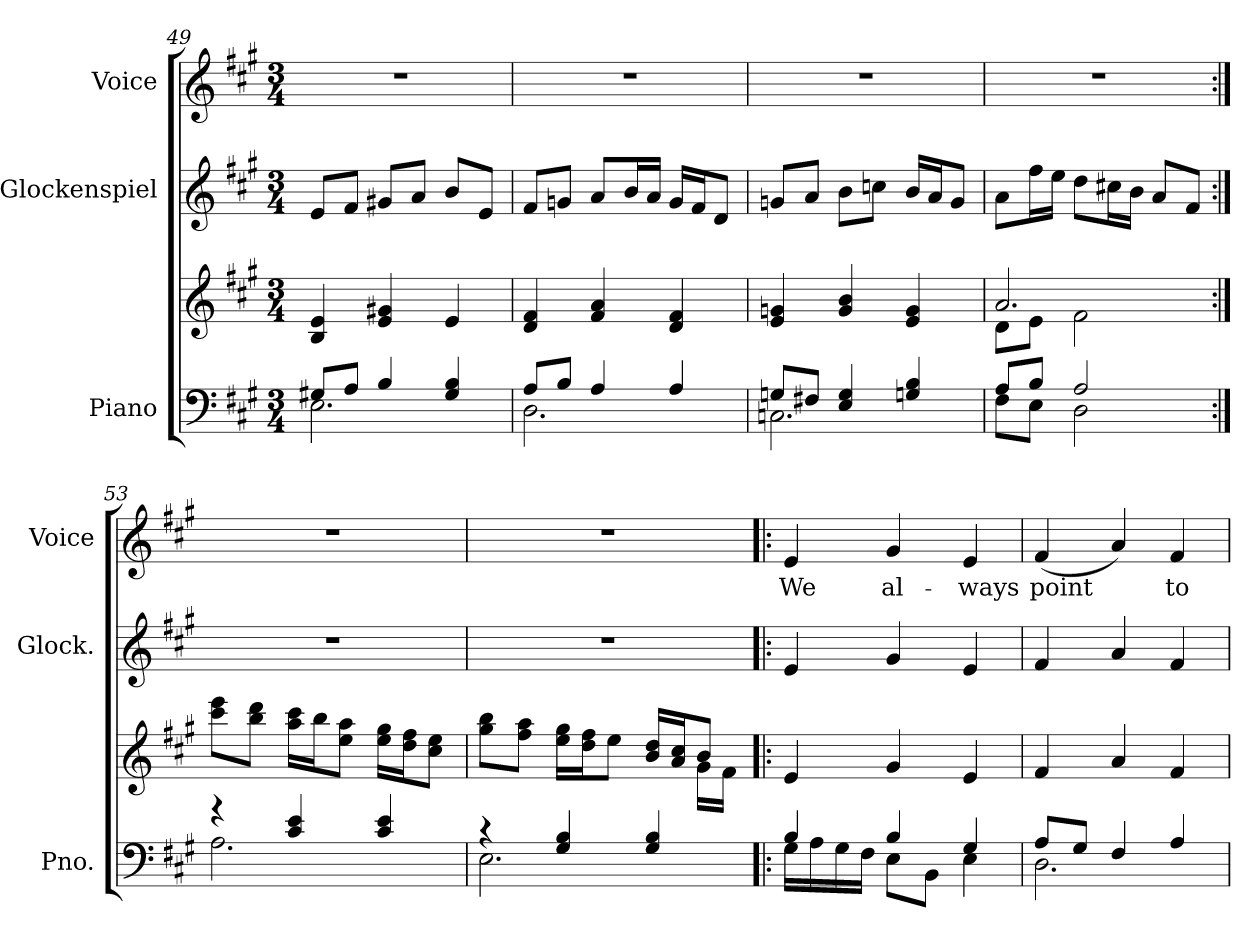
**kern	**kern	**kern	**kern	**text
*part3	*part3	*part2	*part1	*part1
*staff4	*staff3	*staff2	*staff1	*staff1
*I"Piano	*	*I"Glockenspiel	*I"Voice	*
*I'Pno.	*	*I'Glock.	*I'Voice	*
*clefF4	*clefG2	*clefG2	*clefG2	*
*	*	*ITrd-14c-24	*	*
*k[f#c#g#]	*k[f#c#g#]	*k[f#c#g#]	*k[f#c#g#]	*
*A:	*A:	*A:	*A:	*
*M3/4	*M3/4	*M3/4	*M3/4	*
=49	=49	=49	=49	=49
*^	*	*	*	*
!	!	!	!	!LO:N:vis=1	!
8G#Xi/L	2.Ei\	4Bi/ 4ei	8eeei/L	2.r	.
8Ai/J	.	.	8fff#i/J	.	.
4Bi/	.	4ei/ 4g#Xi	8ggg#Xi/L	.	.
.	.	.	8aaai/J	.	.
4G#i/ 4Bi	.	4ei/	8bbbi/L	.	.
.	.	.	8eeei/J	.	.
=50	=50	=50	=50	=50	=50
!	!	!	!	!LO:N:vis=1	!
8Ai/L	2.Di\	4di/ 4f#i	8fff#i/L	2.r	.
8Bi/J	.	.	8gggni/J	.	.
4Ai/	.	4f#i/ 4ai	8aaai/L	.	.
.	.	.	16bbbi/L	.	.
.	.	.	16aaai/JJ	.	.
4Ai/	.	4di/ 4f#i	16gggi/LL	.	.
.	.	.	16fff#i/J	.	.
.	.	.	8dddi/J	.	.
=51	=51	=51	=51	=51	=51
!	!	!	!	!LO:N:vis=1	!
8Gni/L	2.Cni\	4ei/ 4gni	8gggni/L	2.r	.
8F#Xi/J	.	.	8aaai/J	.	.
4Ei/ 4Gi	.	4gi/ 4bi	8bbbi\L	.	.
.	.	.	8ccccni\J	.	.
4Gni/ 4Bi	.	4ei/ 4gi	16bbbi/LL	.	.
.	.	.	16aaai/J	.	.
.	.	.	8gggi/J	.	.
=52	=52	=52	=52	=52	=52
*	*	*^	*	*	*
!	!	!	!	!	!LO:N:vis=1	!
8Ai/L	8F#i\L	2.ai/	8di\L	8aaai\L	2.r	.
8Bi/J	8Ei\J	.	8ei\J	16ffff#i\L	.	.
.	.	.	.	16eeeei\JJ	.	.
2Ai/	2Di\	.	2f#i\	8ddddi\L	.	.
.	.	.	.	16cccc#Xi\L	.	.
.	.	.	.	16bbbi\JJ	.	.
.	.	.	.	8aaai/L	.	.
.	.	.	.	8fff#i/J	.	.
*	*	*v	*v	*	*	*
!!LO:LB:g=z
=53:|!	=53:|!	=53:|!	=53:|!	=53:|!	=53:|!
!	!	!	!LO:N:vis=1	!LO:N:vis=1	!
4r	2.Ai\	8ccc#i\ 8eeeiL	2.r	2.r	.
.	.	8bbi\ 8dddiJ	.	.	.
4c#i/ 4ei	.	16aai\ 16ccc#iLL	.	.	.
.	.	16bbi\J	.	.	.
.	.	8eei\ 8aaiJ	.	.	.
4c#i/ 4ei	.	16eei\ 16gg#iLL	.	.	.
.	.	16ddi\ 16ff#iJ	.	.	.
.	.	8cc#i\ 8eeiJ	.	.	.
=54	=54	=54	=54	=54	=54
*	*	*^	*	*	*
!	!	!	!	!LO:N:vis=1	!LO:N:vis=1	!
4r	2.Ei\	8gg#i\ 8bbiL	8ryy	2.r	2.r	.
*	*	*v	*v	*	*	*
.	.	8ff#i\ 8aaiJ	.	.	.
4G#i/ 4Bi	.	16eei\ 16gg#iLL	.	.	.
.	.	16ddi\ 16ff#iJ	.	.	.
.	.	8eei\J	.	.	.
4G#i/ 4Bi	.	16bi/ 16ddiLL	.	.	.
.	.	16ai/ 16cc#iJ	.	.	.
*	*	*^	*	*	*
.	.	8bi/J	16g#i\LL	.	.	.
.	.	.	16f#i\JJ	.	.	.
*	*	*v	*v	*	*	*
=55!|:	=55!|:	=55!|:	=55!|:	=55!|:	=55!|:
*	*	*^	*	*	*
!	!	!	!	!	!	!LO:LY:b:color=#000000
*	*	*v	*v	*	*	*
4Bi/	16G#i\LL	4ei/	4eeei/	4ei/	We
.	16Ai\	.	.	.	.
.	16G#i\	.	.	.	.
.	16F#i\JJ	.	.	.	.
!	!	!	!	!	!LO:LY:b:color=#000000
4Bi/	8Ei\L	4g#i/	4ggg#i/	4g#i/	al-
.	8BBi\J	.	.	.	.
!	!	!	!	!	!LO:LY:b:color=#000000
4G#i/	4Ei\	4ei/	4eeei/	4ei/	-ways
=56	=56	=56	=56	=56	=56
!	!	!	!	!	!LO:LY:b:color=#000000
8Ai/L	2.Di\	4f#i/	4fff#i/	(4f#i/	point
8G#i/J	.	.	.	.	.
4F#i/	.	4ai/	4aaai/	4ai/)	.
!	!	!	!	!	!LO:LY:b:color=#000000
4Ai/	.	4f#i/	4fff#i/	4f#i/	to
*v	*v	*	*	*	*
=	=	=	=	=
*-	*-	*-	*-	*-
